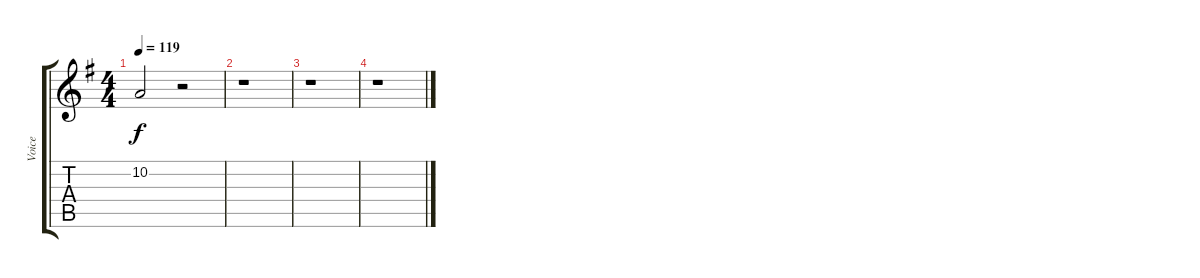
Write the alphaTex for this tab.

\track ("Voice" "Voice") {instrument altosax}
\staff {score tabs}
\tuning (E4 B3 G3 D3 A2 E2) {hide}
\ts (4 4)
\tempo 119
\clef g2
\ks g
10.2.2{dy f} r.2 |
r.1 |
r.1 |
r.1
